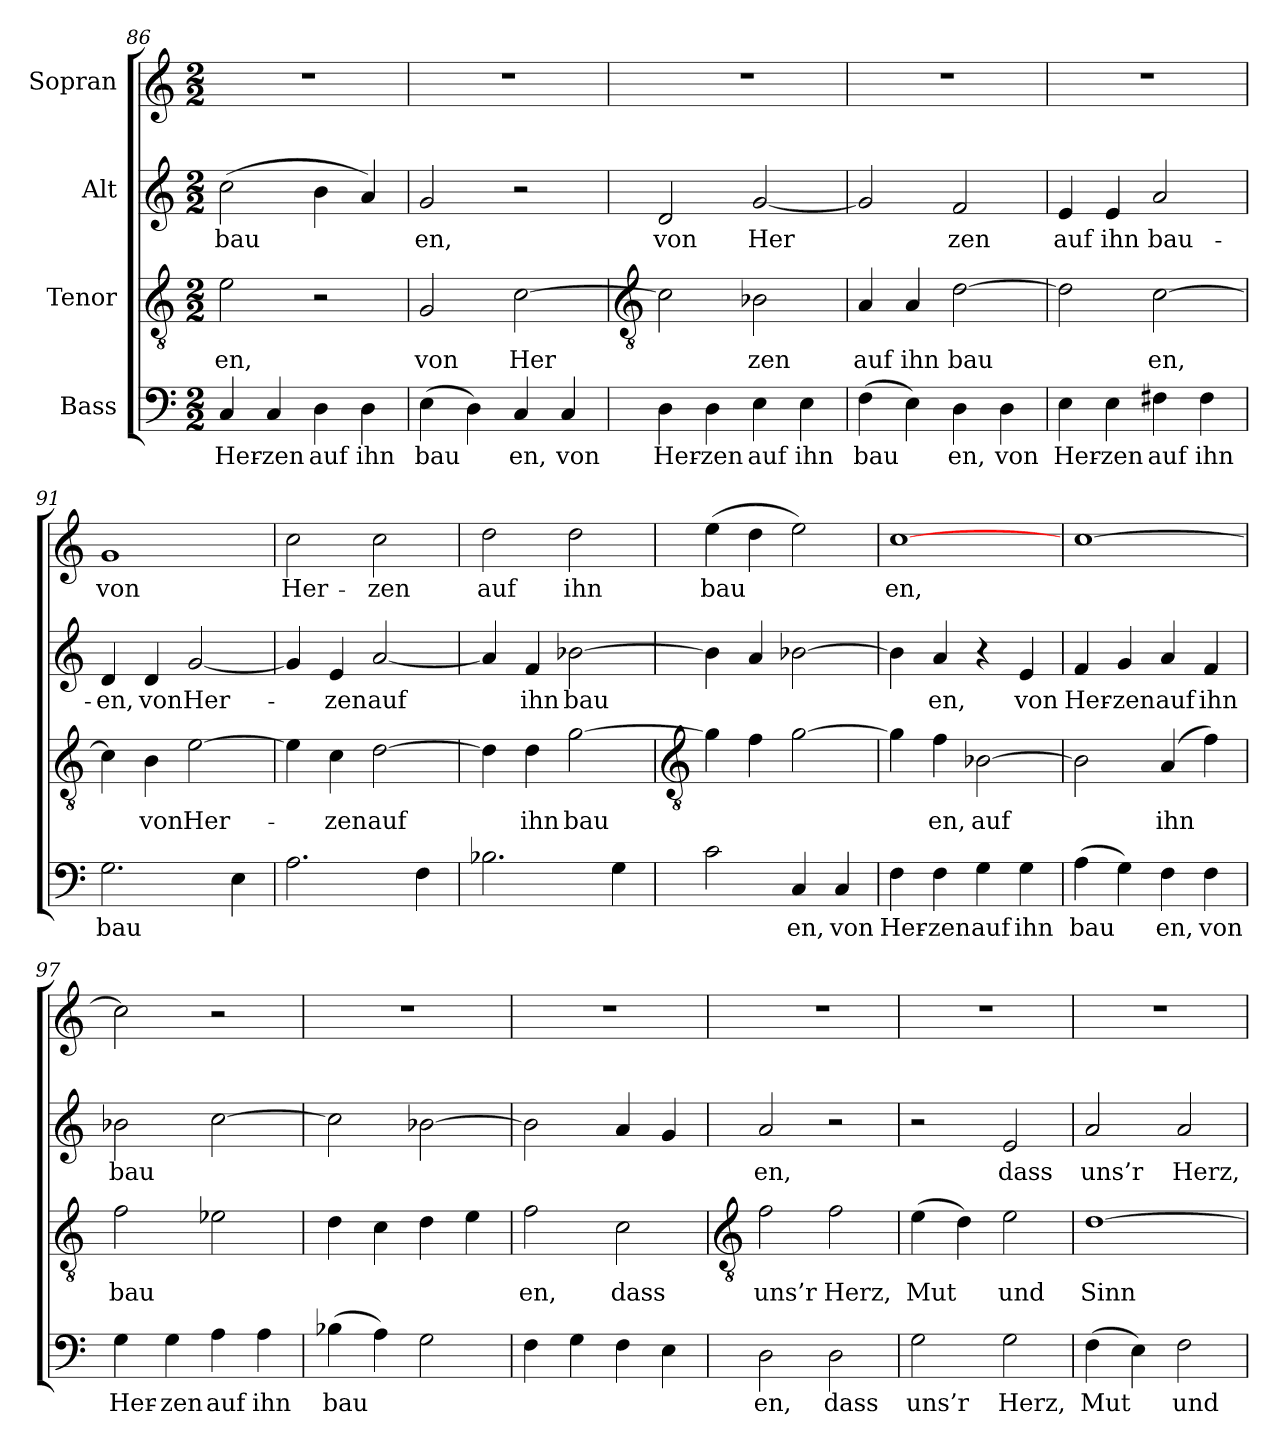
**kern	**text	**kern	**text	**kern	**text	**kern	**text
*part4	*part4	*part3	*part3	*part2	*part2	*part1	*part1
*staff4	*staff4	*staff3	*staff3	*staff2	*staff2	*staff1	*staff1
*I"Bass	*	*I"Tenor	*	*I"Alt	*	*I"Sopran	*
*clefF4	*	*clefGv2	*	*clefG2	*	*clefG2	*
*k[]	*	*k[]	*	*k[]	*	*k[]	*
*C:	*	*C:	*	*C:	*	*C:	*
*M2/2	*	*M2/2	*	*M2/2	*	*M2/2	*
=86	=86	=86	=86	=86	=86	=86	=86
!	!LO:LY:b	!	!LO:LY:b	!	!LO:LY:b	!	!
4C	Her-	2e	en,	(>2cc	bau	1r	.
!	!LO:LY:b	!	!	!	!	!	!
4C	-zen	.	.	.	.	.	.
!	!LO:LY:b	!	!	!	!	!	!
4D	auf	2r	.	4b	.	.	.
!	!LO:LY:b	!	!	!	!	!	!
4D	ihn	.	.	4a)	.	.	.
=87	=87	=87	=87	=87	=87	=87	=87
!	!LO:LY:b	!	!LO:LY:b	!	!LO:LY:b	!	!
(>4E	bau	2G	von	2g	en,	1r	.
4D)	.	.	.	.	.	.	.
!	!LO:LY:b	!	!LO:LY:b	!	!	!	!
4C	en,	[2c	Her-	2r	.	.	.
!	!LO:LY:b	!	!	!	!	!	!
4C	von	.	.	.	.	.	.
!!LO:LB:g=z
=88	=88	=88	=88	=88	=88	=88	=88
*	*	*clefGv2	*	*	*	*	*
!	!LO:LY:b	!	!LO:LY:b	!	!LO:LY:b	!	!
4D	Her-	2c]	--	2d	von	1r	.
!	!LO:LY:b	!	!	!	!	!	!
4D	-zen	.	.	.	.	.	.
!	!LO:LY:b	!	!LO:LY:b	!	!LO:LY:b	!	!
4E	auf	2B-X	zen	[2g	Her	.	.
!	!LO:LY:b	!	!	!	!	!	!
4E	ihn	.	.	.	.	.	.
=89	=89	=89	=89	=89	=89	=89	=89
!	!LO:LY:b	!	!LO:LY:b	!	!LO:LY:b	!	!
(>4F	bau	4A	auf	2g]	-	1r	.
!	!	!	!LO:LY:b	!	!	!	!
4E)	.	4A	ihn	.	.	.	.
!	!LO:LY:b	!	!LO:LY:b	!	!LO:LY:b	!	!
4D	en,	[2d	bau	2f	zen	.	.
!	!LO:LY:b	!	!	!	!	!	!
4D	von	.	.	.	.	.	.
=90	=90	=90	=90	=90	=90	=90	=90
!	!LO:LY:b	!	!LO:LY:b	!	!LO:LY:b	!	!
4E	Her-	2d]	-	4e	auf	1r	.
!	!LO:LY:b	!	!	!	!LO:LY:b	!	!
4E	-zen	.	.	4e	ihn	.	.
!	!LO:LY:b	!	!LO:LY:b	!	!LO:LY:b	!	!
4F#X	auf	[2c	en,	2a	bau-	.	.
!	!LO:LY:b	!	!	!	!	!	!
4F#	ihn	.	.	.	.	.	.
=91	=91	=91	=91	=91	=91	=91	=91
!	!LO:LY:b	!	!	!	!LO:LY:b	!	!LO:LY:b
2.G	bau	4c]	.	4d	-en,	1g	von
!	!	!	!LO:LY:b	!	!LO:LY:b	!	!
.	.	4B	von	4d	von	.	.
!	!	!	!LO:LY:b	!	!LO:LY:b	!	!
.	.	[2e	Her-	[2g	Her-	.	.
4E	.	.	.	.	.	.	.
=92	=92	=92	=92	=92	=92	=92	=92
!	!	!	!	!	!	!	!LO:LY:b
2.A	.	4e]	.	4g]	.	2cc	Her-
!	!	!	!LO:LY:b	!	!LO:LY:b	!	!
.	.	4c	-zen	4e	-zen	.	.
!	!	!	!LO:LY:b	!	!LO:LY:b	!	!LO:LY:b
.	.	[2d	auf	[2a	auf	2cc	-zen
!	!LO:LY:b	!	!	!	!	!	!
4F	-	.	.	.	.	.	.
=93	=93	=93	=93	=93	=93	=93	=93
!	!	!	!	!	!	!	!LO:LY:b
2.B-X	.	4d]	.	4a]	.	2dd	auf
!	!	!	!LO:LY:b	!	!LO:LY:b	!	!
.	.	4d	ihn	4f	ihn	.	.
!	!	!	!LO:LY:b	!	!LO:LY:b	!	!LO:LY:b
.	.	[2g	bau-	[2b-X	bau-	2dd	ihn
4G	.	.	.	.	.	.	.
!!LO:LB:g=z
=94	=94	=94	=94	=94	=94	=94	=94
*	*	*clefGv2	*	*	*	*	*
!	!LO:LY:b	!	!LO:LY:b	!	!LO:LY:b	!	!LO:LY:b
2c	-	4g]	--	4b-]	--	(>4ee	bau
.	.	4f	.	4a	.	4dd	.
!	!LO:LY:b	!	!	!	!	!	!LO:LY:b
4C	en,	[2g	.	[2b-	.	2ee)	-
!	!LO:LY:b	!	!	!	!	!	!
4C	von	.	.	.	.	.	.
=95	=95	=95	=95	=95	=95	=95	=95
!	!LO:LY:b	!	!	!	!	!	!LO:LY:b
4F	Her-	4g]	.	4b-]	.	[1cc	en,
!	!LO:LY:b	!	!LO:LY:b	!	!LO:LY:b	!	!
4F	-zen	4f	en,	4a	en,	.	.
!	!LO:LY:b	!	!LO:LY:b	!	!	!	!
4G	auf	[2B-X	auf	4r	.	.	.
!	!LO:LY:b	!	!	!	!LO:LY:b	!	!
4G	ihn	.	.	4e	von	.	.
=96	=96	=96	=96	=96	=96	=96	=96
!	!LO:LY:b	!	!	!	!LO:LY:b	!	!
(>4A	bau	2B-]	.	4f	Her-	[1cc	.
!	!	!	!	!	!LO:LY:b	!	!
4G)	.	.	.	4g	-zen	.	.
!	!LO:LY:b	!	!LO:LY:b	!	!LO:LY:b	!	!
4F	en,	(<4A	ihn	4a	auf	.	.
!	!LO:LY:b	!	!	!	!LO:LY:b	!	!
4F	von	4f)	.	4f	ihn	.	.
=97	=97	=97	=97	=97	=97	=97	=97
!	!LO:LY:b	!	!LO:LY:b	!	!LO:LY:b	!	!
4G	Her-	2f	bau	2b-X	bau	2cc]	.
!	!LO:LY:b	!	!	!	!	!	!
4G	-zen	.	.	.	.	.	.
!	!LO:LY:b	!	!	!	!	!	!
4A	auf	2e-X	.	[2cc	.	2r	.
!	!LO:LY:b	!	!	!	!	!	!
4A	ihn	.	.	.	.	.	.
=98	=98	=98	=98	=98	=98	=98	=98
!	!LO:LY:b	!	!	!	!	!	!
(>4B-X	bau	4d	.	2cc]	.	1r	.
4A)	.	4c	.	.	.	.	.
!	!	!	!	!	!LO:LY:b	!	!
2G	.	4d	.	[2b-X	-	.	.
.	.	4e	.	.	.	.	.
=99	=99	=99	=99	=99	=99	=99	=99
!	!	!	!LO:LY:b	!	!	!	!
4F	.	2f	en,	2b-]	.	1r	.
4G	.	.	.	.	.	.	.
!	!LO:LY:b	!	!LO:LY:b	!	!	!	!
4F	-	2c	dass	4a	.	.	.
!	!	!	!	!	!LO:LY:b	!	!
4E	.	.	.	4g	-	.	.
!!LO:LB:g=z
=100	=100	=100	=100	=100	=100	=100	=100
*	*	*clefGv2	*	*	*	*	*
!	!LO:LY:b	!	!LO:LY:b	!	!LO:LY:b	!	!
2D	en,	2f	uns’r	2a	en,	1r	.
!	!LO:LY:b	!	!LO:LY:b	!	!	!	!
2D	dass	2f	Herz,	2r	.	.	.
=101	=101	=101	=101	=101	=101	=101	=101
!	!LO:LY:b	!	!LO:LY:b	!	!	!	!
2G	uns’r	(>4e	Mut	2r	.	1r	.
.	.	4d)	.	.	.	.	.
!	!LO:LY:b	!	!LO:LY:b	!	!LO:LY:b	!	!
2G	Herz,	2e	und	2e	dass	.	.
=102	=102	=102	=102	=102	=102	=102	=102
!	!LO:LY:b	!	!LO:LY:b	!	!LO:LY:b	!	!
(>4F	Mut	[1d	Sinn	2a	uns’r	1r	.
4E)	.	.	.	.	.	.	.
!	!LO:LY:b	!	!	!	!LO:LY:b	!	!
2F	und	.	.	2a	Herz,	.	.
=	=	=	=	=	=	=	=
*-	*-	*-	*-	*-	*-	*-	*-
